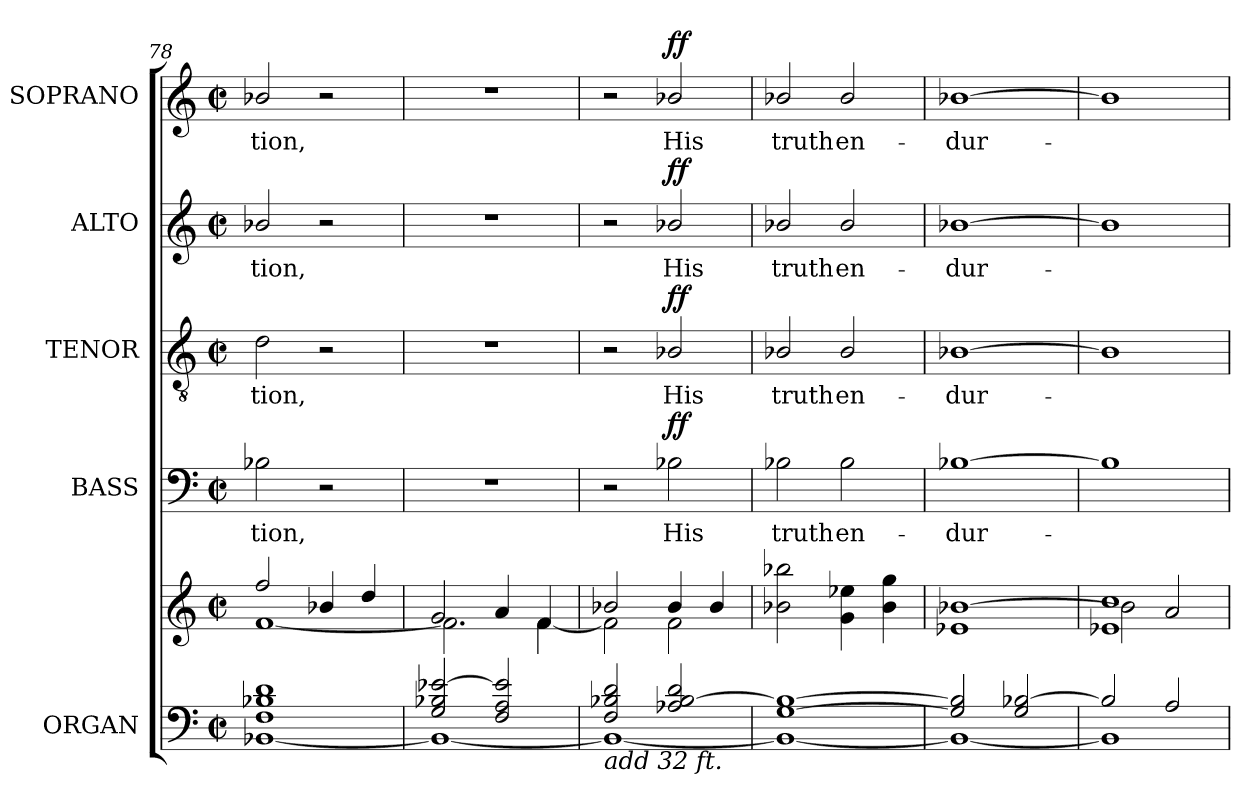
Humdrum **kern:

**kern	**kern	**kern	**text	**dynam	**kern	**text	**dynam	**kern	**text	**dynam	**kern	**text	**dynam
*part5	*part5	*part4	*part4	*part4	*part3	*part3	*part3	*part2	*part2	*part2	*part1	*part1	*part1
*staff6	*staff5	*staff4	*staff4	*staff4	*staff3	*staff3	*staff3	*staff2	*staff2	*staff2	*staff1	*staff1	*staff1
*I"ORGAN	*	*I"BASS	*	*	*I"TENOR	*	*	*I"ALTO	*	*	*I"SOPRANO	*	*
*clefF4	*clefG2	*clefF4	*	*	*clefGv2	*	*	*clefG2	*	*	*clefG2	*	*
*	*	*	*	*	*ITrd7c12	*	*	*	*	*	*	*	*
*k[]	*k[]	*k[]	*	*	*k[]	*	*	*k[]	*	*	*k[]	*	*
*C:	*C:	*C:	*	*	*C:	*	*	*C:	*	*	*C:	*	*
*M2/2	*M2/2	*M2/2	*	*	*M2/2	*	*	*M2/2	*	*	*M2/2	*	*
*met(c|)	*met(c|)	*met(c|)	*	*	*met(c|)	*	*	*met(c|)	*	*	*met(c|)	*	*
=78	=78	=78	=78	=78	=78	=78	=78	=78	=78	=78	=78	=78	=78
*^	*^	*	*	*	*	*	*	*	*	*	*	*	*
!	!	!	!	!	!LO:LY:b:color=#000000	!	!	!	!	!	!	!	!	!	!
!	!	!	!	!	!	!	!	!LO:LY:b:color=#000000	!	!	!	!	!	!	!
!	!	!	!	!	!	!	!	!	!	!	!LO:LY:b:color=#000000	!	!	!	!
!	!	!	!	!	!	!	!	!	!	!	!	!	!	!LO:LY:b:color=#000000	!
1Fi 1B-i 1di	[1BB-i	2ffi/	[1fi	2B-i\	-tion,	.	2Di\	-tion,	.	2b-i/	-tion,	.	2b-i/	-tion,	.
.	.	4b-i/	.	2r	.	.	2r	.	.	2r	.	.	2r	.	.
.	.	4ddi/	.	.	.	.	.	.	.	.	.	.	.	.	.
=79	=79	=79	=79	=79	=79	=79	=79	=79	=79	=79	=79	=79	=79	=79	=79
2Gi/ 2B-i [2e-i	1BB-i_	2gi/	2.fi\]	1r	.	.	1r	.	.	1r	.	.	1r	.	.
2Fi/ 2Ai 2e-i]	.	4ai/	.	.	.	.	.	.	.	.	.	.	.	.	.
.	.	4fi/	[4fi\	.	.	.	.	.	.	.	.	.	.	.	.
=80	=80	=80	=80	=80	=80	=80	=80	=80	=80	=80	=80	=80	=80	=80	=80
!LO:TX:b:i:t=add 32 ft.	!	!	!	!	!	!	!	!	!	!	!	!	!	!	!
2Fi/ 2B-i 2di	1BB-i_	2b-i/	2fi\]	2r	.	.	2r	.	.	2r	.	.	2r	.	.
!	!	!	!	!	!LO:LY:b:color=#000000	!	!	!	!	!	!	!	!	!	!
!	!	!	!	!	!	!	!	!LO:LY:b:color=#000000	!	!	!	!	!	!	!
!	!	!	!	!	!	!	!	!	!	!	!LO:LY:b:color=#000000	!	!	!	!
!	!	!	!	!	!	!	!	!	!	!	!	!	!	!LO:LY:b:color=#000000	!
2A-Xi/ [2B-i 2di	.	4b-i/	2fi\	2B-i\	His	ff	2BB-i/	His	ff	2b-i/	His	ff	2b-i/	His	ff
.	.	4b-i/	.	.	.	.	.	.	.	.	.	.	.	.	.
*	*	*v	*v	*	*	*	*	*	*	*	*	*	*	*	*
=81	=81	=81	=81	=81	=81	=81	=81	=81	=81	=81	=81	=81	=81	=81
!	!	!	!	!LO:LY:b:color=#000000	!	!	!	!	!	!	!	!	!	!
!	!	!	!	!	!	!	!LO:LY:b:color=#000000	!	!	!	!	!	!	!
!	!	!	!	!	!	!	!	!	!	!LO:LY:b:color=#000000	!	!	!	!
!	!	!	!	!	!	!	!	!	!	!	!	!	!LO:LY:b:color=#000000	!
[1Gi 1B-i_	1BB-i_	2b-i\ 2bb-i	2B-i\	truth	.	2BB-i/	truth	.	2b-i/	truth	.	2b-i/	truth	.
!	!	!	!	!LO:LY:b:color=#000000	!	!	!	!	!	!	!	!	!	!
!	!	!	!	!	!	!	!LO:LY:b:color=#000000	!	!	!	!	!	!	!
!	!	!	!	!	!	!	!	!	!	!LO:LY:b:color=#000000	!	!	!	!
!	!	!	!	!	!	!	!	!	!	!	!	!	!LO:LY:b:color=#000000	!
.	.	4gi\ 4ee-i	2B-i\	en-	.	2BB-i/	en-	.	2b-i/	en-	.	2b-i/	en-	.
.	.	4b-i\ 4ggi	.	.	.	.	.	.	.	.	.	.	.	.
=82	=82	=82	=82	=82	=82	=82	=82	=82	=82	=82	=82	=82	=82	=82
!	!	!	!	!LO:LY:b:color=#000000	!	!	!	!	!	!	!	!	!	!
!	!	!	!	!	!	!	!LO:LY:b:color=#000000	!	!	!	!	!	!	!
!	!	!	!	!	!	!	!	!	!	!LO:LY:b:color=#000000	!	!	!	!
!	!	!	!	!	!	!	!	!	!	!	!	!	!LO:LY:b:color=#000000	!
2Gi/] 2B-i]	1BB-i_	1e-i [1b-i	[1B-i	-dur-	.	[1BB-i	-dur-	.	[1b-i	-dur-	.	[1b-i	-dur-	.
2Gi/ [2B-i	.	.	.	.	.	.	.	.	.	.	.	.	.	.
=83	=83	=83	=83	=83	=83	=83	=83	=83	=83	=83	=83	=83	=83	=83
*	*	*^	*	*	*	*	*	*	*	*	*	*	*	*
2B-i/]	1BB-i]	1e-i 1cci	2b-i\]	1B-i]	.	.	1BB-i]	.	.	1b-i]	.	.	1b-i]	.	.
2Ai/	.	.	2ai/	.	.	.	.	.	.	.	.	.	.	.	.
*v	*v	*	*	*	*	*	*	*	*	*	*	*	*	*	*
*	*v	*v	*	*	*	*	*	*	*	*	*	*	*	*
=	=	=	=	=	=	=	=	=	=	=	=	=	=
*-	*-	*-	*-	*-	*-	*-	*-	*-	*-	*-	*-	*-	*-
